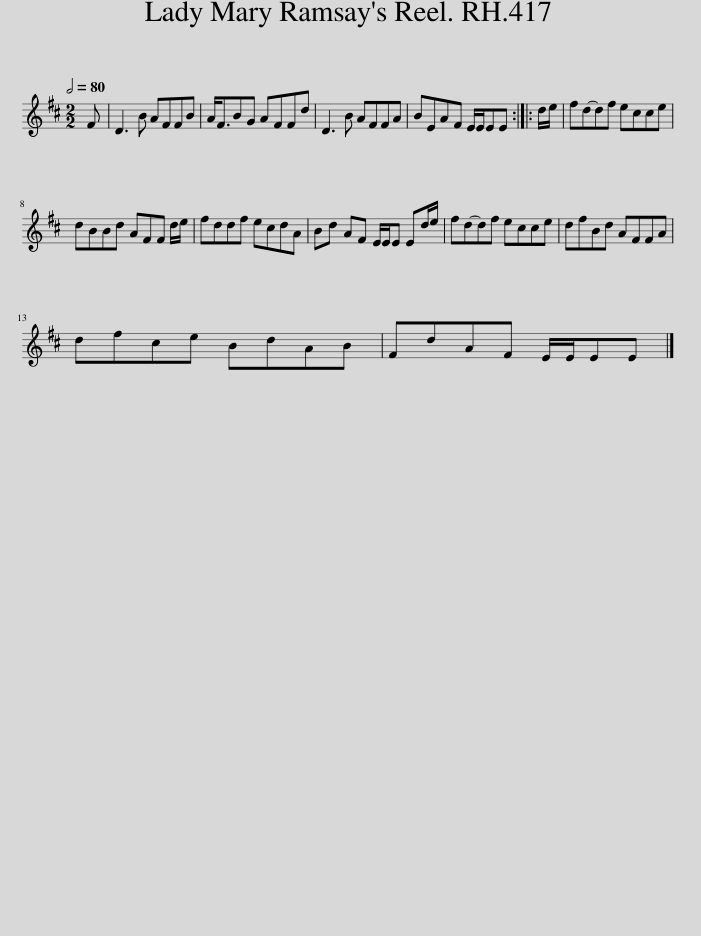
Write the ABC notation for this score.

X:1
L:1/8
Q:1/2=80
M:2/2
I:linebreak $
K:D
V:1 treble
V:1
 F | D3 B AFFB | A<FBG AFFd | D3 B AFFA | BEAF E/E/EE :: %5
 d/e/ | fd-df ecce |$ dBBd AFF d/e/ | fddf ecdA | Bd AF E/E/E Ed/e/ | %10
 fd-df ecce | dfBd AFFA |$ dfce BdAB | FdAF E/E/EE |] %14
